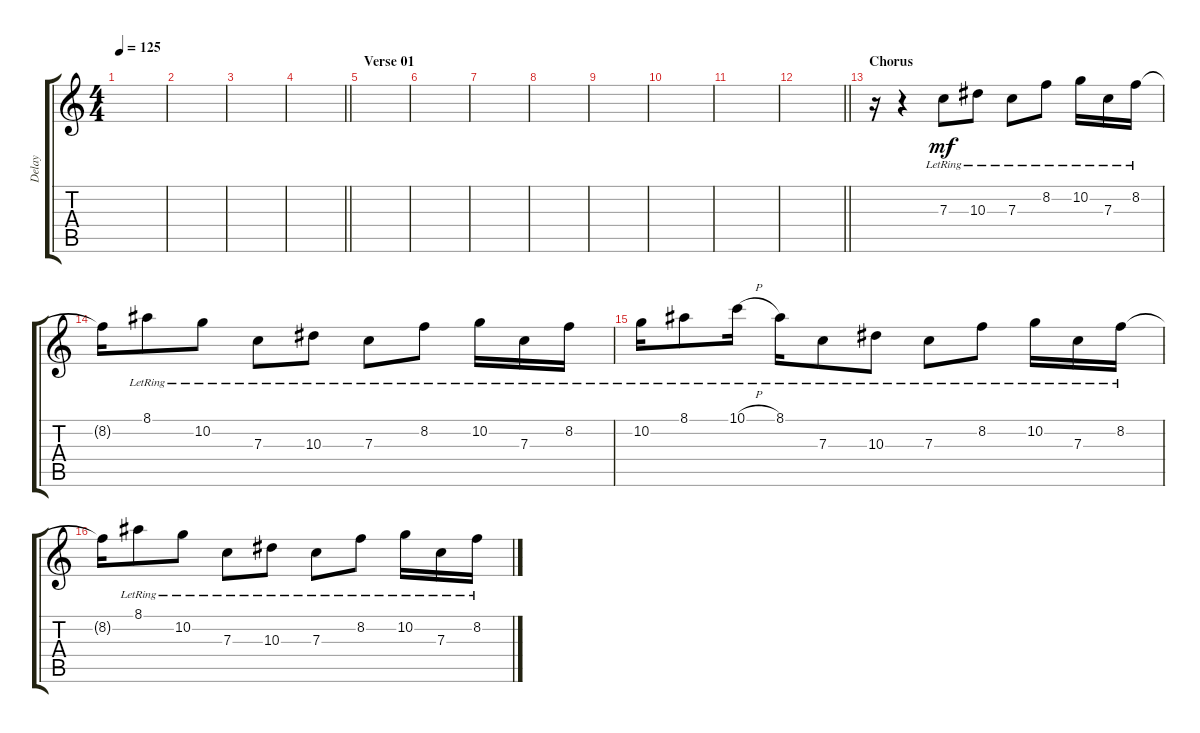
\track ("Delay" "Delay") {instrument electricguitarclean}
\staff {score tabs}
\tuning (D4 A3 F3 C3 G2 C2) {hide}
\ts (4 4)
\tempo 125
\clef g2
\ks c
|
|
|
\barLineRight lightlight
|
\section ("" "Verse 01")
|
|
|
|
|
|
|
\barLineRight lightlight
|
\section ("" "Chorus")
r.16 r.4 7.3{lr}.8{dy mf} 10.3{lr}.8 7.3{lr}.8 8.2{lr}.8 10.2{lr}.16 7.3{lr}.16 8.2{lr}.16 |
8.2{t}.16 8.1{lr}.8 10.2{lr}.8 7.3{lr}.8 10.3{lr}.8 7.3{lr}.8 8.2{lr}.8 10.2{lr}.16 7.3{lr}.16 8.2{lr}.16 |
10.2{lr}.16 8.1{lr}.8 10.1{h lr}.16 8.1{lr}.16 7.3{lr}.8 10.3{lr}.8 7.3{lr}.8 8.2{lr}.8 10.2{lr}.16 7.3{lr}.16 8.2{lr}.16 |
8.2{t}.16 8.1{lr}.8 10.2{lr}.8 7.3{lr}.8 10.3{lr}.8 7.3{lr}.8 8.2{lr}.8 10.2{lr}.16 7.3{lr}.16 8.2{lr}.16
